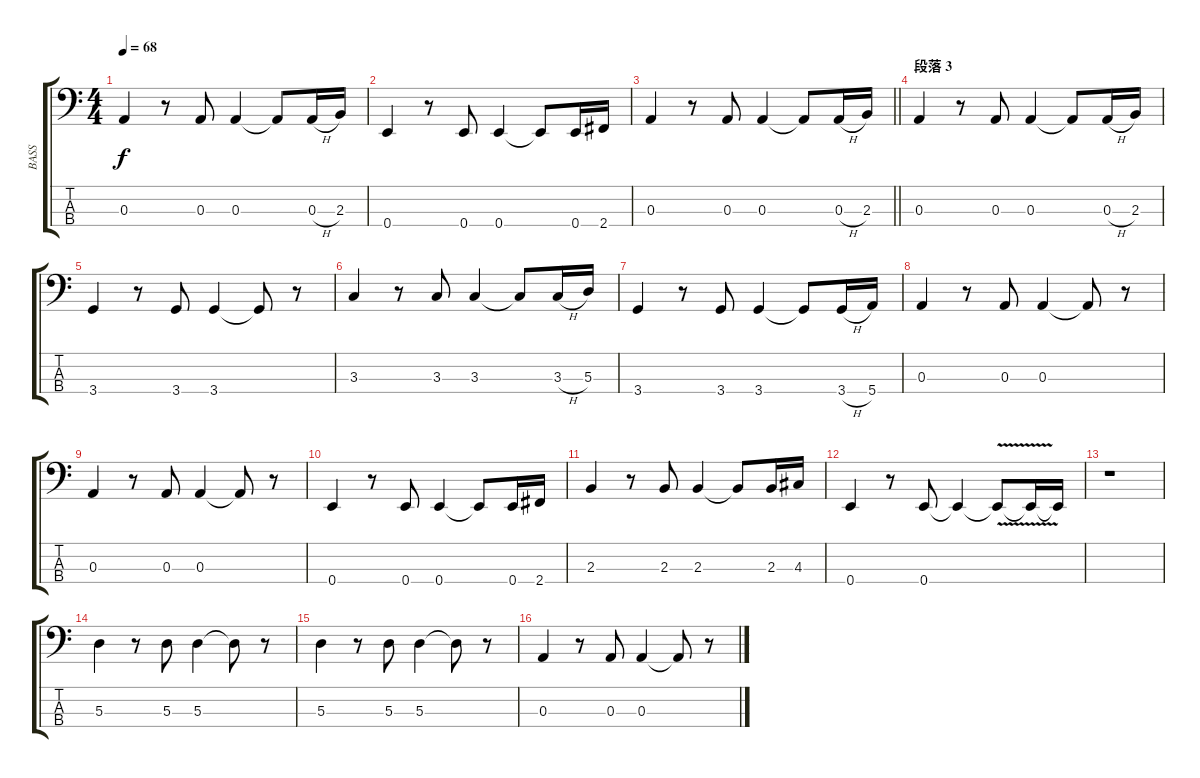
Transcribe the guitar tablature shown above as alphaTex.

\track ("BASS" "BASS") {instrument electricbassfinger}
\staff {score tabs}
\tuning (G2 D2 A1 E1) {hide}
\ts (4 4)
\tempo 68
\clef f4
\ks c
0.3.4{dy f} r.8 0.3.8 0.3.4 0.3{t}.8 0.3{h}.16 2.3.16 |
0.4.4 r.8 0.4.8 0.4.4 0.4{t}.8 0.4.16 2.4.16 |
\barLineRight lightlight
0.3.4 r.8 0.3.8 0.3.4 0.3{t}.8 0.3{h}.16 2.3.16 |
\section ("" "段落 3")
0.3.4 r.8 0.3.8 0.3.4 0.3{t}.8 0.3{h}.16 2.3.16 |
3.4.4 r.8 3.4.8 3.4.4 3.4{t}.8 r.8 |
3.3.4 r.8 3.3.8 3.3.4 3.3{t}.8 3.3{h}.16 5.3.16 |
3.4.4 r.8 3.4.8 3.4.4 3.4{t}.8 3.4{h}.16 5.4.16{txt ""} |
0.3.4 r.8 0.3.8 0.3.4 0.3{t}.8 r.8 |
0.3.4 r.8 0.3.8 0.3.4 0.3{t}.8 r.8 |
0.4.4 r.8 0.4.8 0.4.4 0.4{t}.8 0.4.16 2.4.16 |
2.3.4 r.8 2.3.8 2.3.4 2.3{t}.8 2.3.16 4.3.16 |
0.4.4 r.8 0.4.8 0.4{t}.4 0.4{v t}.8 0.4{t}.16 0.4{t}.16 |
r.1 |
5.3.4 r.8 5.3.8 5.3.4 5.3{t}.8 r.8 |
5.3.4 r.8 5.3.8 5.3.4 5.3{t}.8 r.8 |
0.3.4 r.8 0.3.8 0.3.4 0.3{t}.8 r.8
